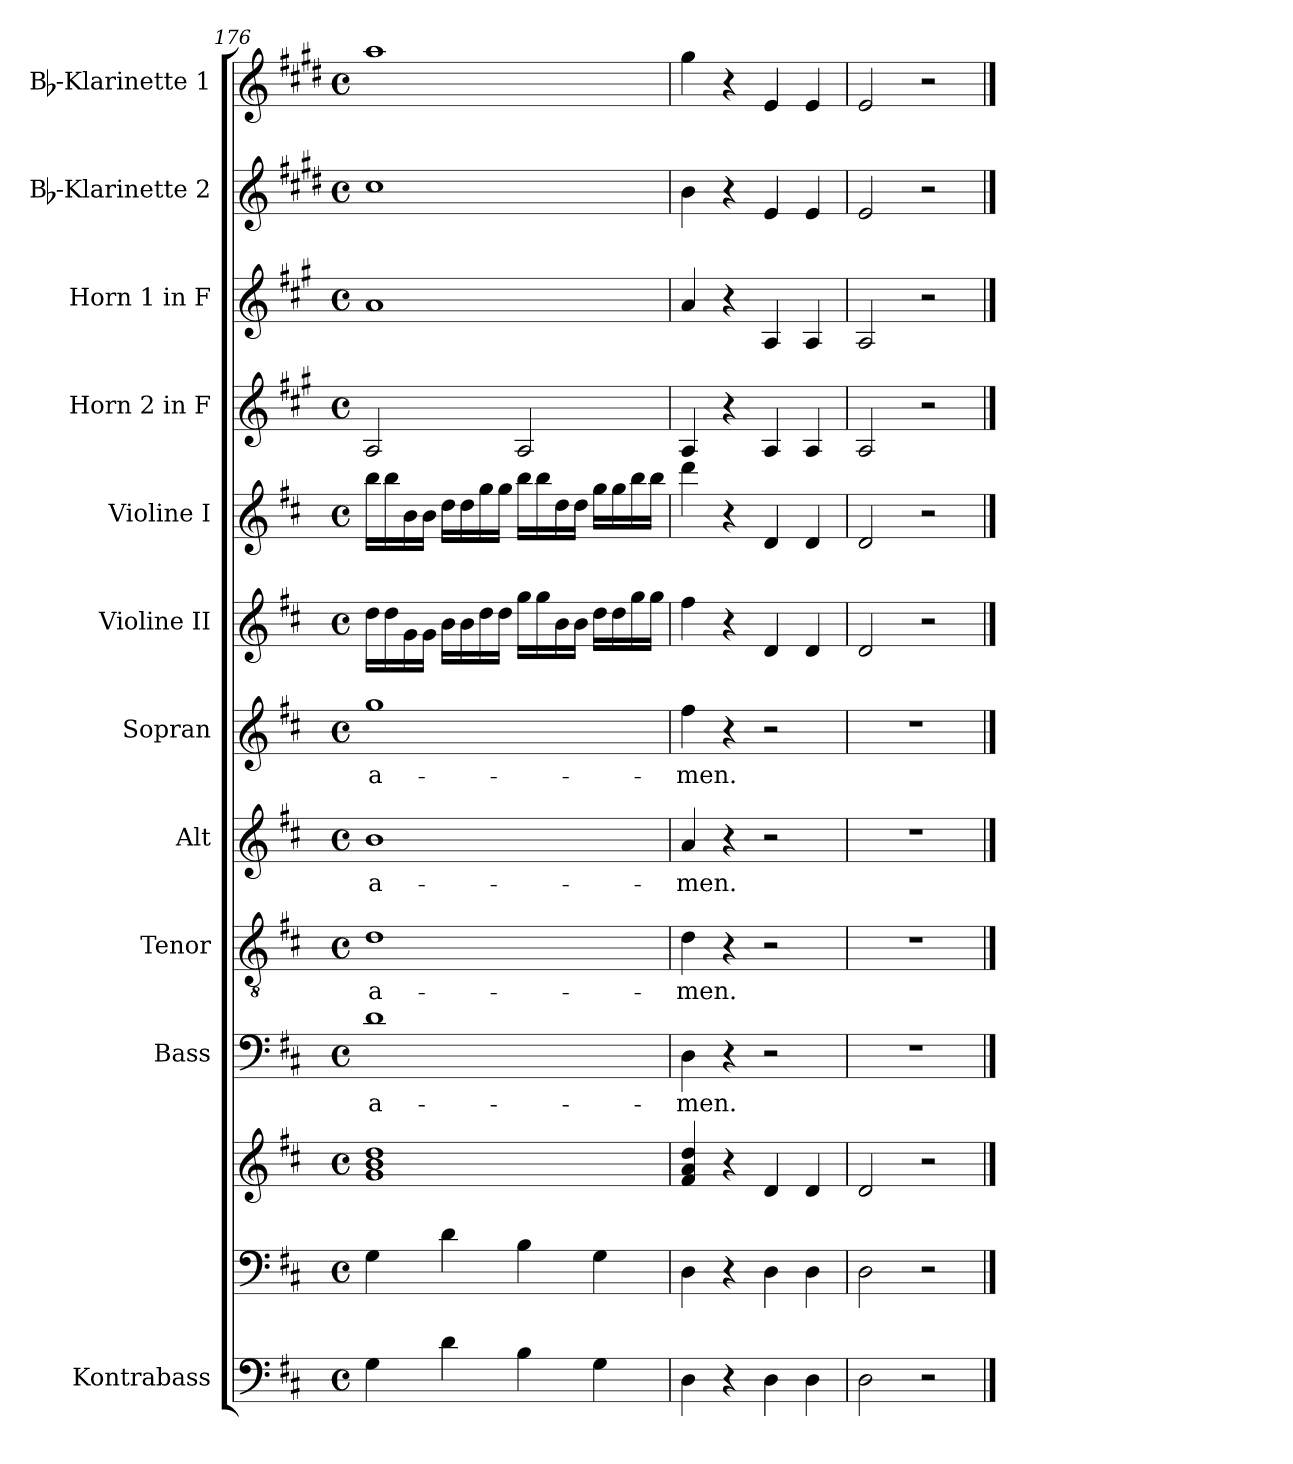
**kern	**kern	**kern	**kern	**text	**kern	**text	**kern	**text	**kern	**text	**kern	**kern	**kern	**kern	**kern	**kern
*part12	*part11	*part11	*part10	*part10	*part9	*part9	*part8	*part8	*part7	*part7	*part6	*part5	*part4	*part3	*part2	*part1
*staff13	*staff12	*staff11	*staff10	*staff10	*staff9	*staff9	*staff8	*staff8	*staff7	*staff7	*staff6	*staff5	*staff4	*staff3	*staff2	*staff1
*I"Kontrabass	*	*	*I"Bass	*	*I"Tenor	*	*I"Alt	*	*I"Sopran	*	*I"Violine II	*I"Violine I	*I"Horn 2 in F	*I"Horn 1 in F	*I"Bb-Klarinette 2	*I"Bb-Klarinette 1
*I'Kb.	*	*	*I'B.	*	*I'T.	*	*I'A.	*	*I'S.	*	*I'Vl. II	*I'Vl. I	*I'Hr. 2	*I'Hr. 1	*I'Bb Kl. 2	*I'Bb Kl. 1
*clefF4	*clefF4	*clefG2	*clefF4	*	*clefGv2	*	*clefG2	*	*clefG2	*	*clefG2	*clefG2	*clefG2	*clefG2	*clefG2	*clefG2
*ITrd7c12	*	*	*	*	*	*	*	*	*	*	*	*	*ITrd4c7	*ITrd4c7	*ITrd1c2	*ITrd1c2
*k[f#c#]	*k[f#c#]	*k[f#c#]	*k[f#c#]	*	*k[f#c#]	*	*k[f#c#]	*	*k[f#c#]	*	*k[f#c#]	*k[f#c#]	*k[f#c#]	*k[f#c#]	*k[f#c#]	*k[f#c#]
*D:	*D:	*D:	*D:	*	*D:	*	*D:	*	*D:	*	*D:	*D:	*D:	*D:	*D:	*D:
*M4/4	*M4/4	*M4/4	*M4/4	*	*M4/4	*	*M4/4	*	*M4/4	*	*M4/4	*M4/4	*M4/4	*M4/4	*M4/4	*M4/4
*met(c)	*met(c)	*met(c)	*met(c)	*	*met(c)	*	*met(c)	*	*met(c)	*	*met(c)	*met(c)	*met(c)	*met(c)	*met(c)	*met(c)
=176	=176	=176	=176	=176	=176	=176	=176	=176	=176	=176	=176	=176	=176	=176	=176	=176
!	!	!	!	!LO:LY:b	!	!LO:LY:b	!	!LO:LY:b	!	!LO:LY:b	!	!	!	!	!	!
4GG\	4G\	1g 1b 1dd	1d	a-	1d	a-	1b	a-	1gg	a-	16dd\LL	16bb\LL	2D/	1d	1b	1gg
.	.	.	.	.	.	.	.	.	.	.	16dd\	16bb\	.	.	.	.
.	.	.	.	.	.	.	.	.	.	.	16g\	16b\	.	.	.	.
.	.	.	.	.	.	.	.	.	.	.	16g\JJ	16b\JJ	.	.	.	.
4D\	4d\	.	.	.	.	.	.	.	.	.	16b\LL	16dd\LL	.	.	.	.
.	.	.	.	.	.	.	.	.	.	.	16b\	16dd\	.	.	.	.
.	.	.	.	.	.	.	.	.	.	.	16dd\	16gg\	.	.	.	.
.	.	.	.	.	.	.	.	.	.	.	16dd\JJ	16gg\JJ	.	.	.	.
4BB\	4B\	.	.	.	.	.	.	.	.	.	16gg\LL	16bb\LL	2D/	.	.	.
.	.	.	.	.	.	.	.	.	.	.	16gg\	16bb\	.	.	.	.
.	.	.	.	.	.	.	.	.	.	.	16b\	16dd\	.	.	.	.
.	.	.	.	.	.	.	.	.	.	.	16b\JJ	16dd\JJ	.	.	.	.
4GG\	4G\	.	.	.	.	.	.	.	.	.	16dd\LL	16gg\LL	.	.	.	.
.	.	.	.	.	.	.	.	.	.	.	16dd\	16gg\	.	.	.	.
.	.	.	.	.	.	.	.	.	.	.	16gg\	16bb\	.	.	.	.
.	.	.	.	.	.	.	.	.	.	.	16gg\JJ	16bb\JJ	.	.	.	.
=177	=177	=177	=177	=177	=177	=177	=177	=177	=177	=177	=177	=177	=177	=177	=177	=177
!	!	!	!	!LO:LY:b	!	!LO:LY:b	!	!LO:LY:b	!	!LO:LY:b	!	!	!	!	!	!
4DD\	4D\	4f#/ 4a/ 4dd/	4D\	-men.	4d\	-men.	4a/	-men.	4ff#\	-men.	4ff#\	4ddd\	4D/	4d/	4a\	4ff#\
4r	4r	4r	4r	.	4r	.	4r	.	4r	.	4r	4r	4r	4r	4r	4r
4DD\	4D\	4d/	2r	.	2r	.	2r	.	2r	.	4d/	4d/	4D/	4D/	4d/	4d/
4DD\	4D\	4d/	.	.	.	.	.	.	.	.	4d/	4d/	4D/	4D/	4d/	4d/
=178	=178	=178	=178	=178	=178	=178	=178	=178	=178	=178	=178	=178	=178	=178	=178	=178
2DD\	2D\	2d/	1r	.	1r	.	1r	.	1r	.	2d/	2d/	2D/	2D/	2d/	2d/
2r	2r	2r	.	.	.	.	.	.	.	.	2r	2r	2r	2r	2r	2r
==	==	==	==	==	==	==	==	==	==	==	==	==	==	==	==	==
*-	*-	*-	*-	*-	*-	*-	*-	*-	*-	*-	*-	*-	*-	*-	*-	*-
